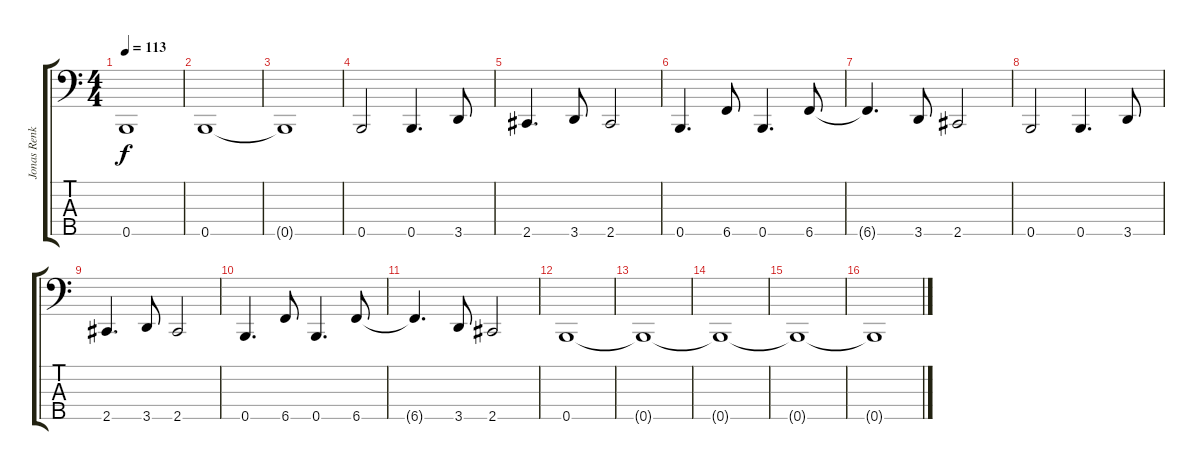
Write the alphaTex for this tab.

\track ("Jonas Renkse" "Jonas Renk") {instrument electricbassfinger}
\staff {score tabs}
\tuning (G2 D2 A1 E1 B0) {hide}
\ts (4 4)
\tempo 113
\clef f4
\ks c
0.5{t}.1{dy f} |
0.5.1 |
0.5{t}.1 |
0.5.2 0.5.4{d} 3.5.8 |
2.5.4{d} 3.5.8 2.5.2 |
0.5.4{d} 6.5.8 0.5.4{d} 6.5.8 |
6.5{t}.4{d} 3.5.8 2.5.2 |
0.5.2 0.5.4{d} 3.5.8 |
2.5.4{d} 3.5.8 2.5.2 |
0.5.4{d} 6.5.8 0.5.4{d} 6.5.8 |
6.5{t}.4{d} 3.5.8 2.5.2 |
0.5.1 |
0.5{t}.1 |
0.5{t}.1 |
0.5{t}.1 |
0.5{t}.1
